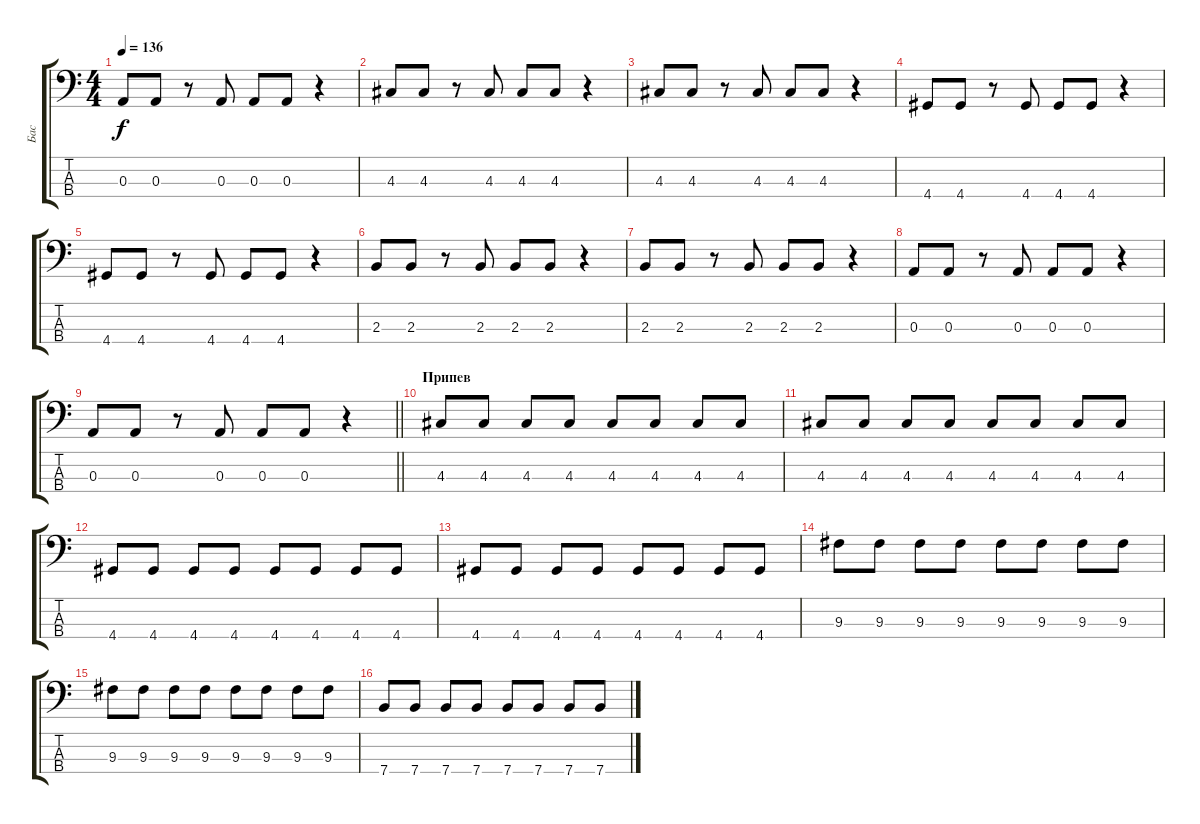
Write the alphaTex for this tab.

\track ("Бас" "Бас") {instrument electricbassfinger}
\staff {score tabs}
\tuning (G2 D2 A1 E1) {hide}
\ts (4 4)
\tempo 136
\clef f4
\ks c
0.3.8{dy f} 0.3.8 r.8 0.3.8 0.3.8 0.3.8 r.4 |
4.3.8 4.3.8 r.8 4.3.8 4.3.8 4.3.8 r.4 |
4.3.8 4.3.8 r.8 4.3.8 4.3.8 4.3.8 r.4 |
4.4.8 4.4.8 r.8 4.4.8 4.4.8 4.4.8 r.4 |
4.4.8 4.4.8 r.8 4.4.8 4.4.8 4.4.8 r.4 |
2.3.8 2.3.8 r.8 2.3.8 2.3.8 2.3.8 r.4 |
2.3.8 2.3.8 r.8 2.3.8 2.3.8 2.3.8 r.4 |
0.3.8 0.3.8 r.8 0.3.8 0.3.8 0.3.8 r.4 |
\barLineRight lightlight
0.3.8 0.3.8 r.8 0.3.8 0.3.8 0.3.8 r.4 |
\section ("" "Припев")
4.3.8 4.3.8 4.3.8 4.3.8 4.3.8 4.3.8 4.3.8 4.3.8 |
4.3.8 4.3.8 4.3.8 4.3.8 4.3.8 4.3.8 4.3.8 4.3.8 |
4.4.8 4.4.8 4.4.8 4.4.8 4.4.8 4.4.8 4.4.8 4.4.8 |
4.4.8 4.4.8 4.4.8 4.4.8 4.4.8 4.4.8 4.4.8 4.4.8 |
9.3.8 9.3.8 9.3.8 9.3.8 9.3.8 9.3.8 9.3.8 9.3.8 |
9.3.8 9.3.8 9.3.8 9.3.8 9.3.8 9.3.8 9.3.8 9.3.8 |
7.4.8 7.4.8 7.4.8 7.4.8 7.4.8 7.4.8 7.4.8 7.4.8
